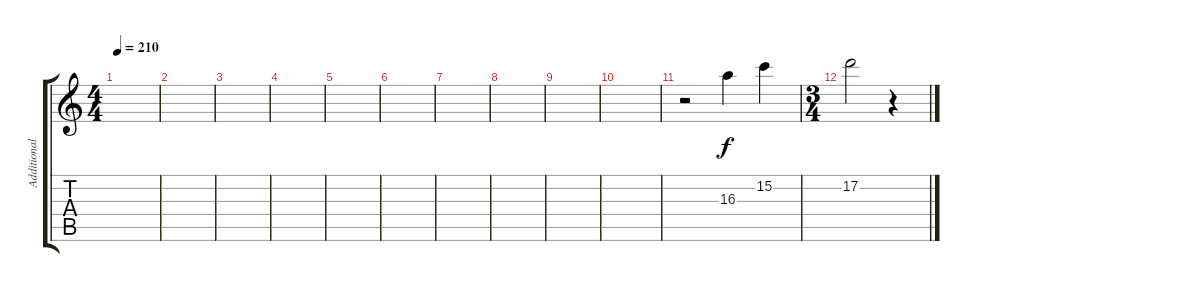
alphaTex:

\track ("Additional Guitar" "Additional") {instrument overdrivenguitar}
\staff {score tabs}
\tuning (D4 A3 F3 C3 G2 D2) {hide}
\ts (4 4)
\tempo 210
\clef g2
\ks c
|
|
|
|
|
|
|
|
|
|
r.2{balance 11} 16.3.4 15.2.4 |
\ts (3 4)
17.2.2 r.4
